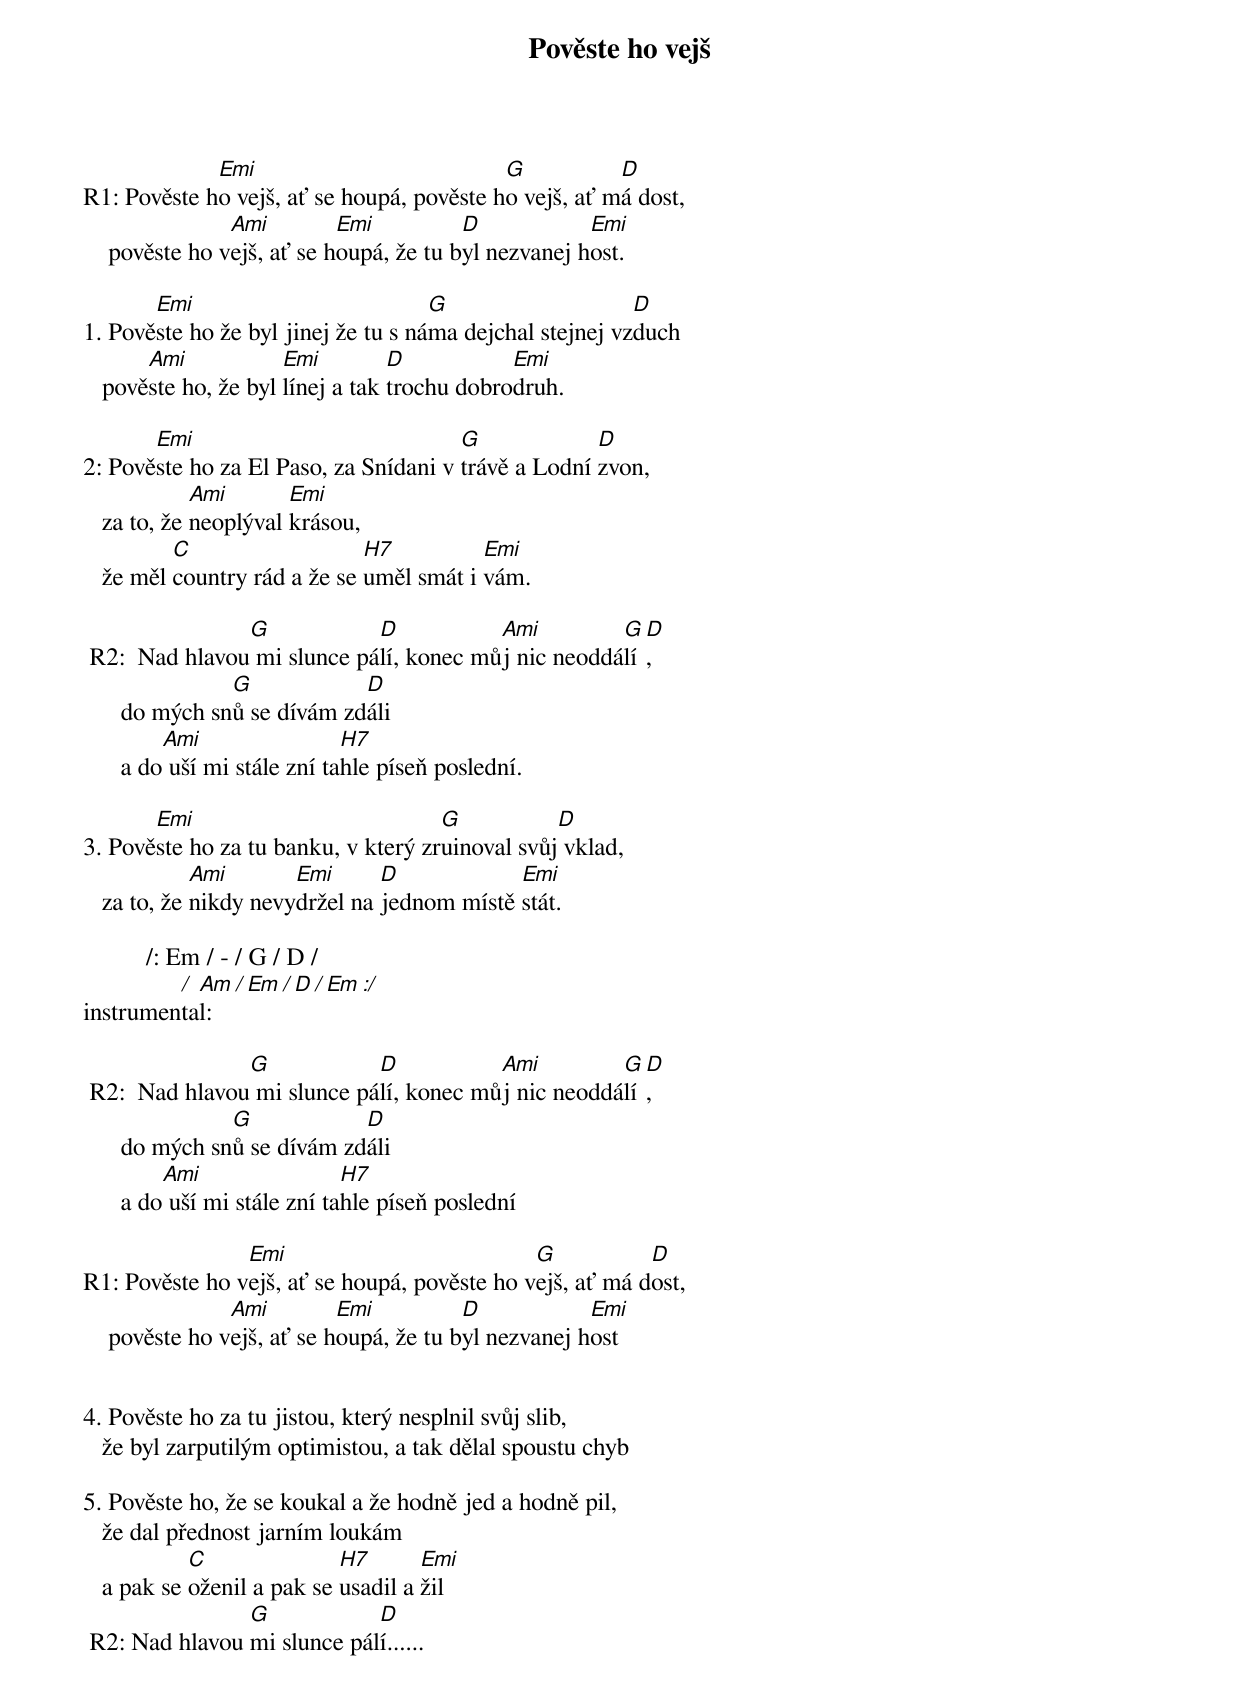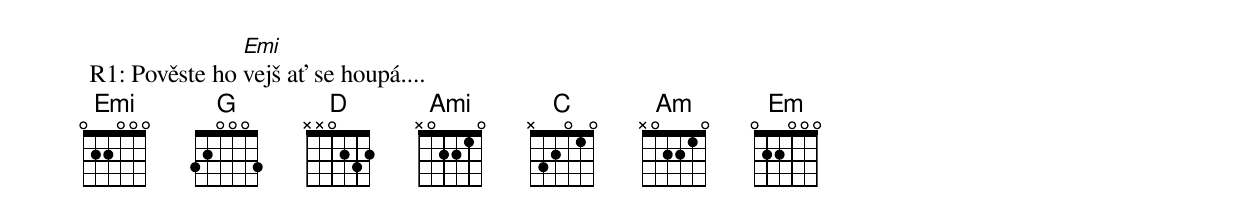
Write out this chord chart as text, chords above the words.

Pověste ho vejš

             Emi                           G           D
R1: Pověste ho vejš, ať se houpá, pověste ho vejš, ať má dost,
                Ami         Emi          D            Emi
    pověste ho vejš, ať se houpá, že tu byl nezvanej host.

       Emi                           G                    D
1. Pověste ho že byl jinej že tu s náma dejchal stejnej vzduch
       Ami            Emi         D           Emi
   pověste ho, že byl línej a tak trochu dobrodruh.

       Emi                             G             D
2: Pověste ho za El Paso, za Snídani v trávě a Lodní zvon,
             Ami       Emi
   za to, že neoplýval krásou,
          C                   H7          Emi
   že měl country rád a že se uměl smát i vám.

                G            D           Ami         G D
 R2:  Nad hlavou mi slunce pálí, konec můj nic neoddálí,
                G            D
      do mých snů se dívám zdáli
          Ami                 H7
      a do uší mi stále zní tahle píseň poslední.

       Emi                           G           D
3. Pověste ho za tu banku, v který zruinoval svůj vklad,
             Ami       Emi      D            Emi
   za to, že nikdy nevydržel na jednom místě stát.

          /: Em / - / G / D /
         / Am / Em / D / Em :/
instrumental:

                G            D           Ami         G D
 R2:  Nad hlavou mi slunce pálí, konec můj nic neoddálí,
                G            D
      do mých snů se dívám zdáli
          Ami                 H7
      a do uší mi stále zní tahle píseň poslední

                Emi                           G           D
R1: Pověste ho vejš, ať se houpá, pověste ho vejš, ať má dost,
                Ami         Emi          D            Emi
    pověste ho vejš, ať se houpá, že tu byl nezvanej host


4. Pověste ho za tu jistou, který nesplnil svůj slib,
   že byl zarputilým optimistou, a tak dělal spoustu chyb

5. Pověste ho, že se koukal a že hodně jed a hodně pil,
   že dal přednost jarním loukám
            C               H7       Emi
   a pak se oženil a pak se usadil a žil
                G            D
 R2: Nad hlavou mi slunce pálí......
                Emi
 R1: Pověste ho vejš ať se houpá....
